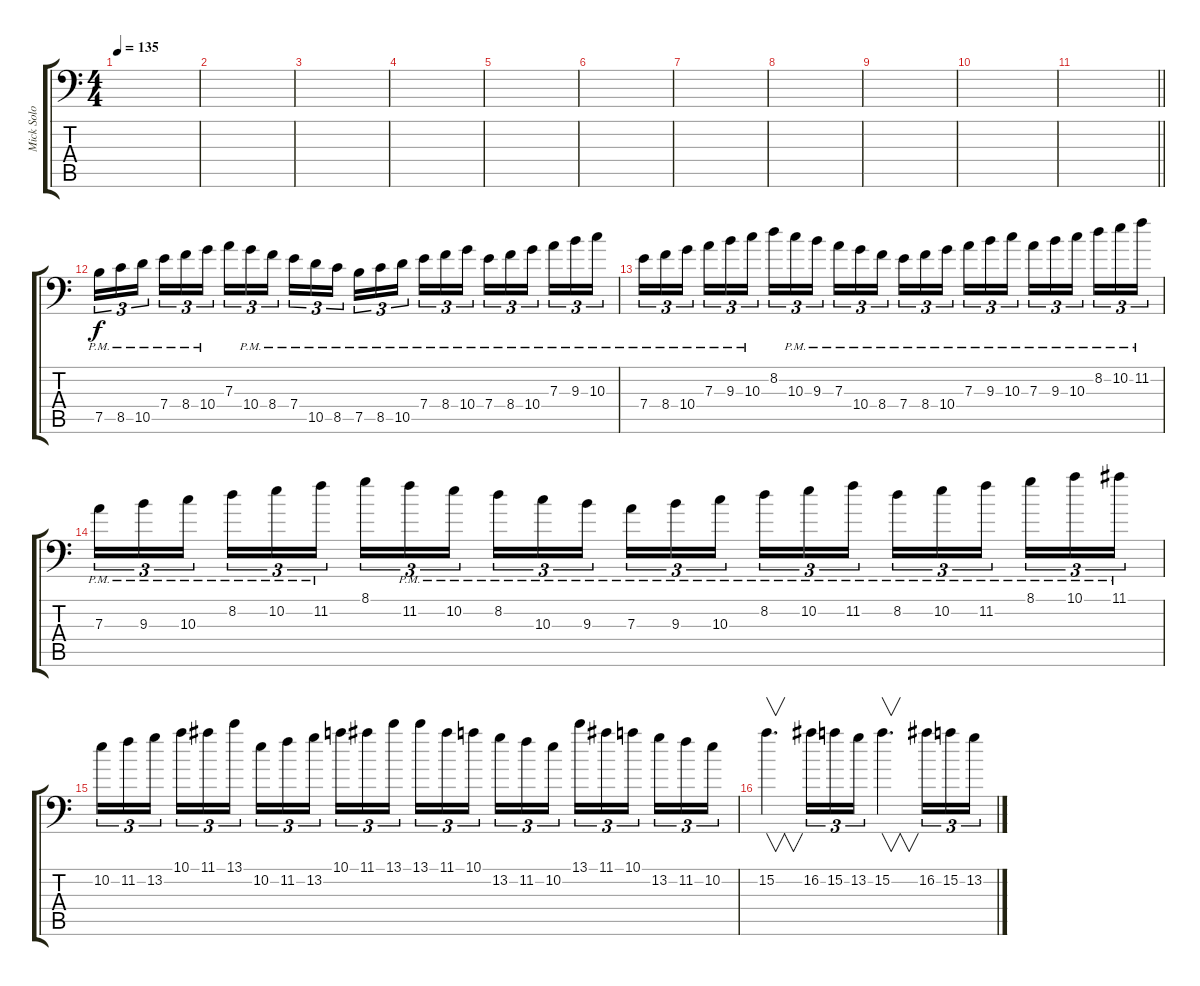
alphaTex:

\track ("Mick Solo" "Mick Solo") {instrument distortionguitar}
\staff {score tabs}
\tuning (B3 Gb3 D3 A2 E2 A1) {hide}
\ts (4 4)
\tempo 135
\clef f4
\ks c
|
|
|
|
|
|
|
|
|
|
\barLineRight lightlight
|
7.5{pm}.16{tu (3 2)} 8.5{pm}.16{tu (3 2)} 10.5{pm}.16{tu (3 2) beam splitsecondary} 7.4{pm}.16{tu (3 2)} 8.4{pm}.16{tu (3 2)} 10.4{pm}.16{tu (3 2)} 7.3.16{tu (3 2)} 10.4{pm}.16{tu (3 2)} 8.4{pm}.16{tu (3 2) beam splitsecondary} 7.4{pm}.16{tu (3 2)} 10.5{pm}.16{tu (3 2)} 8.5{pm}.16{tu (3 2)} 7.5{pm}.16{tu (3 2)} 8.5{pm}.16{tu (3 2)} 10.5{pm}.16{tu (3 2) beam splitsecondary} 7.4{pm}.16{tu (3 2)} 8.4{pm}.16{tu (3 2)} 10.4{pm}.16{tu (3 2)} 7.4{pm}.16{tu (3 2)} 8.4{pm}.16{tu (3 2)} 10.4{pm}.16{tu (3 2) beam splitsecondary} 7.3{pm}.16{tu (3 2)} 9.3{pm}.16{tu (3 2)} 10.3{pm}.16{tu (3 2)} |
7.4{pm}.16{tu (3 2)} 8.4{pm}.16{tu (3 2)} 10.4{pm}.16{tu (3 2) beam splitsecondary} 7.3{pm}.16{tu (3 2)} 9.3{pm}.16{tu (3 2)} 10.3{pm}.16{tu (3 2)} 8.2.16{tu (3 2)} 10.3{pm}.16{tu (3 2)} 9.3{pm}.16{tu (3 2) beam splitsecondary} 7.3{pm}.16{tu (3 2)} 10.4{pm}.16{tu (3 2)} 8.4{pm}.16{tu (3 2)} 7.4{pm}.16{tu (3 2)} 8.4{pm}.16{tu (3 2)} 10.4{pm}.16{tu (3 2) beam splitsecondary} 7.3{pm}.16{tu (3 2)} 9.3{pm}.16{tu (3 2)} 10.3{pm}.16{tu (3 2)} 7.3{pm}.16{tu (3 2)} 9.3{pm}.16{tu (3 2)} 10.3{pm}.16{tu (3 2) beam splitsecondary} 8.2{pm}.16{tu (3 2)} 10.2{pm}.16{tu (3 2)} 11.2{pm}.16{tu (3 2)} |
7.3{pm}.16{tu (3 2)} 9.3{pm}.16{tu (3 2)} 10.3{pm}.16{tu (3 2) beam splitsecondary} 8.2{pm}.16{tu (3 2)} 10.2{pm}.16{tu (3 2)} 11.2{pm}.16{tu (3 2)} 8.1.16{tu (3 2)} 11.2{pm}.16{tu (3 2)} 10.2{pm}.16{tu (3 2) beam splitsecondary} 8.2{pm}.16{tu (3 2)} 10.3{pm}.16{tu (3 2)} 9.3{pm}.16{tu (3 2)} 7.3{pm}.16{tu (3 2)} 9.3{pm}.16{tu (3 2)} 10.3{pm}.16{tu (3 2) beam splitsecondary} 8.2{pm}.16{tu (3 2)} 10.2{pm}.16{tu (3 2)} 11.2{pm}.16{tu (3 2)} 8.2{pm}.16{tu (3 2)} 10.2{pm}.16{tu (3 2)} 11.2{pm}.16{tu (3 2) beam splitsecondary} 8.1{pm}.16{tu (3 2)} 10.1{pm}.16{tu (3 2)} 11.1{pm}.16{tu (3 2)} |
10.2.16{tu (3 2)} 11.2.16{tu (3 2)} 13.2.16{tu (3 2) beam splitsecondary} 10.1.16{tu (3 2)} 11.1.16{tu (3 2)} 13.1.16{tu (3 2)} 10.2.16{tu (3 2)} 11.2.16{tu (3 2)} 13.2.16{tu (3 2) beam splitsecondary} 10.1.16{tu (3 2)} 11.1.16{tu (3 2)} 13.1.16{tu (3 2)} 13.1.16{tu (3 2)} 11.1.16{tu (3 2)} 10.1.16{tu (3 2) beam splitsecondary} 13.2.16{tu (3 2)} 11.2.16{tu (3 2)} 10.2.16{tu (3 2)} 13.1.16{tu (3 2)} 11.1.16{tu (3 2)} 10.1.16{tu (3 2) beam splitsecondary} 13.2.16{tu (3 2)} 11.2.16{tu (3 2)} 10.2.16{tu (3 2)} |
15.2.4{v d} 16.2.16{tu (3 2)} 15.2.16{tu (3 2)} 13.2.16{tu (3 2)} 15.2.4{v d} 16.2.16{tu (3 2)} 15.2.16{tu (3 2)} 13.2.16{tu (3 2)}
